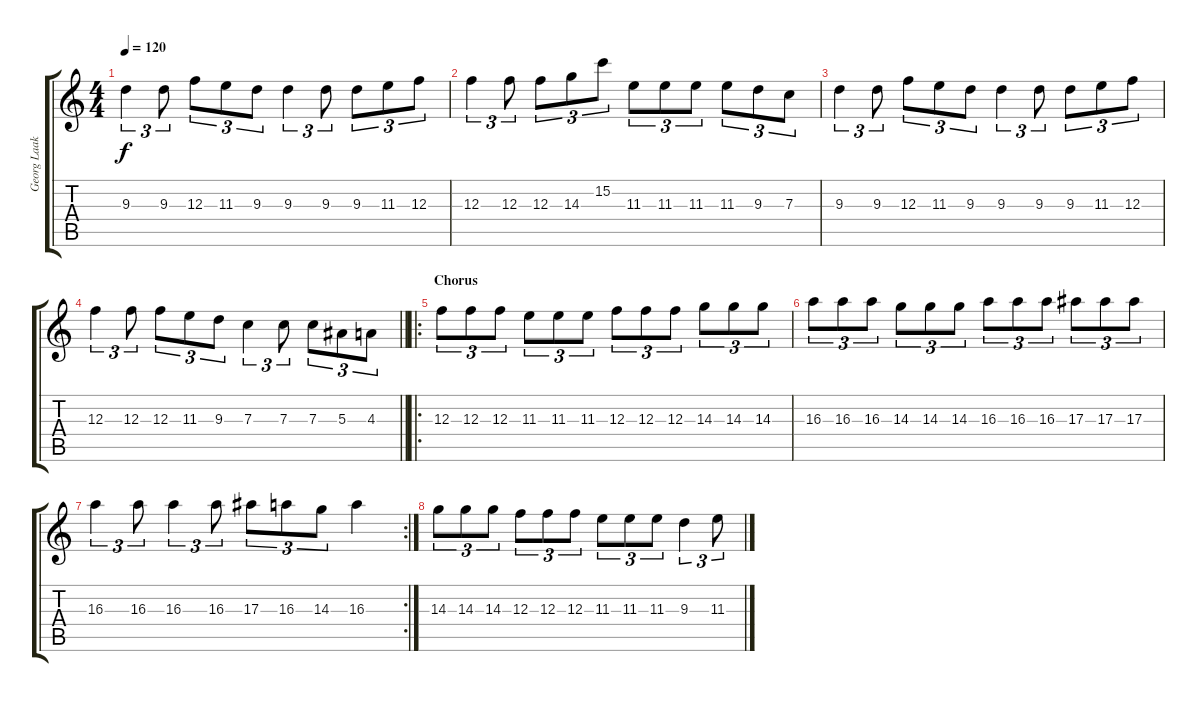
\track ("Georg Laakso" "Georg Laak") {instrument overdrivenguitar}
\staff {score tabs}
\tuning (D4 A3 F3 C3 G2 D2) {hide}
\ts (4 4)
\tempo 120
\clef g2
\ks c
9.3.4{tu (3 2) dy f} 9.3.8{tu (3 2)} 12.3.8{tu (3 2)} 11.3.8{tu (3 2)} 9.3.8{tu (3 2)} 9.3.4{tu (3 2)} 9.3.8{tu (3 2)} 9.3.8{tu (3 2)} 11.3.8{tu (3 2)} 12.3.8{tu (3 2)} |
12.3.4{tu (3 2)} 12.3.8{tu (3 2)} 12.3.8{tu (3 2)} 14.3.8{tu (3 2)} 15.2.8{tu (3 2)} 11.3.8{tu (3 2)} 11.3.8{tu (3 2)} 11.3.8{tu (3 2)} 11.3.8{tu (3 2)} 9.3.8{tu (3 2)} 7.3.8{tu (3 2)} |
9.3.4{tu (3 2)} 9.3.8{tu (3 2)} 12.3.8{tu (3 2)} 11.3.8{tu (3 2)} 9.3.8{tu (3 2)} 9.3.4{tu (3 2)} 9.3.8{tu (3 2)} 9.3.8{tu (3 2)} 11.3.8{tu (3 2)} 12.3.8{tu (3 2)} |
\barLineRight lightlight
12.3.4{tu (3 2)} 12.3.8{tu (3 2)} 12.3.8{tu (3 2)} 11.3.8{tu (3 2)} 9.3.8{tu (3 2)} 7.3.4{tu (3 2)} 7.3.8{tu (3 2)} 7.3.8{tu (3 2)} 5.3.8{tu (3 2)} 4.3.8{tu (3 2)} |
\ro
\section ("" "Chorus")
12.3.8{tu (3 2)} 12.3.8{tu (3 2)} 12.3.8{tu (3 2)} 11.3.8{tu (3 2)} 11.3.8{tu (3 2)} 11.3.8{tu (3 2)} 12.3.8{tu (3 2)} 12.3.8{tu (3 2)} 12.3.8{tu (3 2)} 14.3.8{tu (3 2)} 14.3.8{tu (3 2)} 14.3.8{tu (3 2)} |
16.3.8{tu (3 2)} 16.3.8{tu (3 2)} 16.3.8{tu (3 2)} 14.3.8{tu (3 2)} 14.3.8{tu (3 2)} 14.3.8{tu (3 2)} 16.3.8{tu (3 2)} 16.3.8{tu (3 2)} 16.3.8{tu (3 2)} 17.3.8{tu (3 2)} 17.3.8{tu (3 2)} 17.3.8{tu (3 2)} |
\rc 2
16.3.4{tu (3 2)} 16.3.8{tu (3 2)} 16.3.4{tu (3 2)} 16.3.8{tu (3 2)} 17.3.8{tu (3 2)} 16.3.8{tu (3 2)} 14.3.8{tu (3 2)} 16.3.4 |
14.3.8{tu (3 2)} 14.3.8{tu (3 2)} 14.3.8{tu (3 2)} 12.3.8{tu (3 2)} 12.3.8{tu (3 2)} 12.3.8{tu (3 2)} 11.3.8{tu (3 2)} 11.3.8{tu (3 2)} 11.3.8{tu (3 2)} 9.3.4{tu (3 2)} 11.3.8{tu (3 2)}
